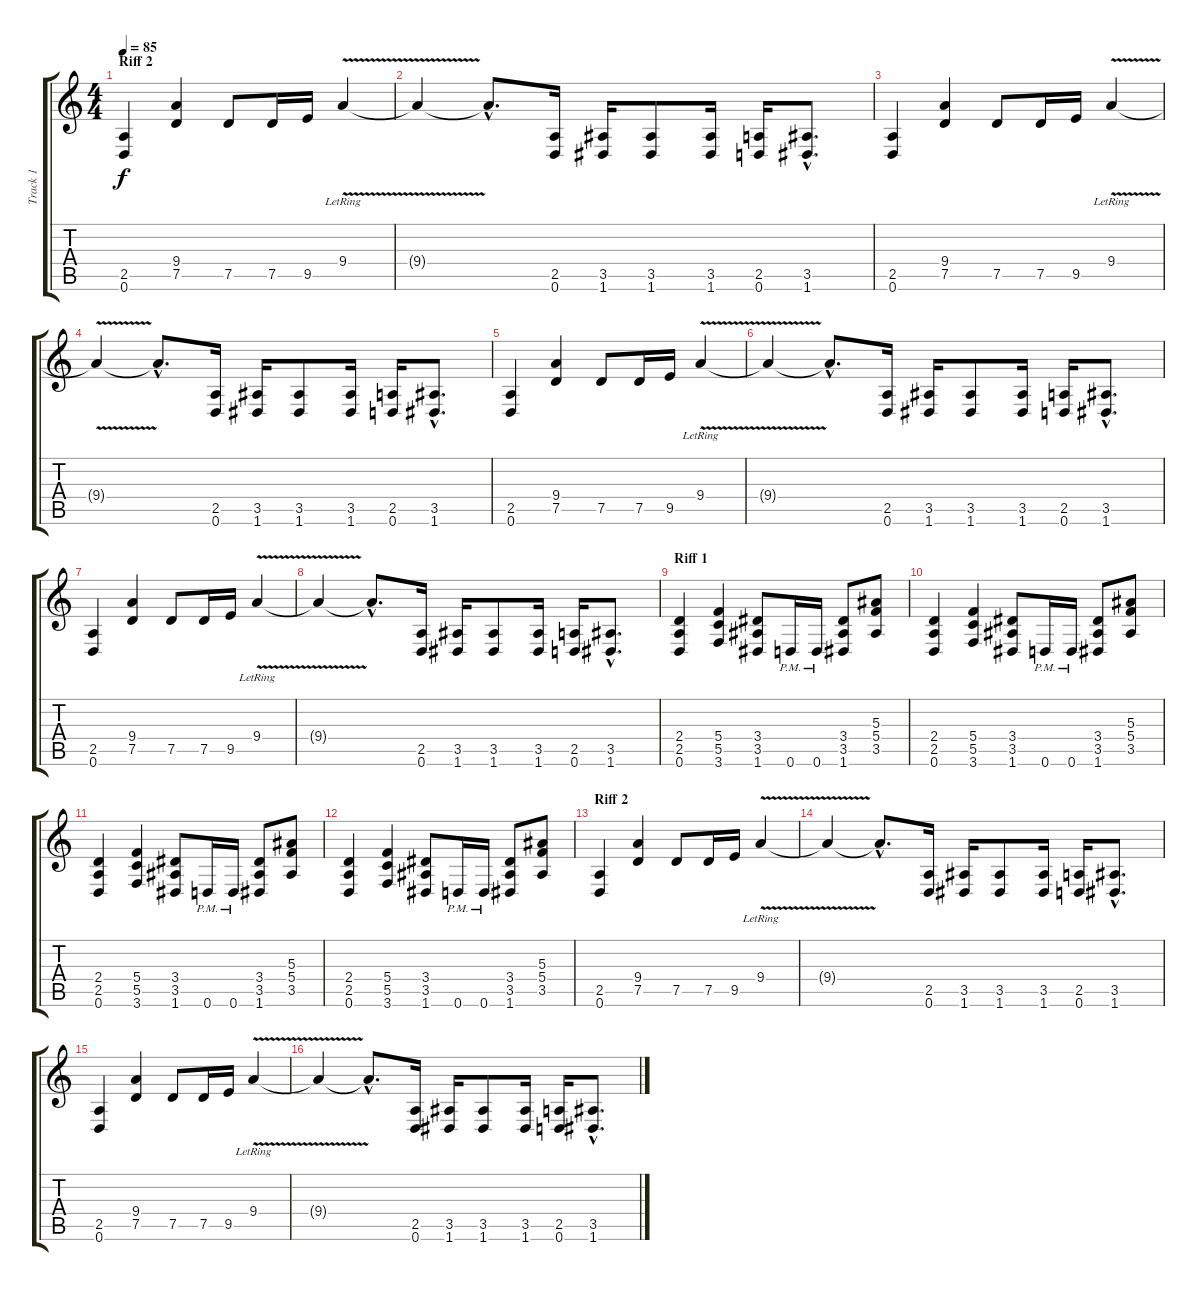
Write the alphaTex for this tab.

\track ("Track 1" "Track 1") {instrument distortionguitar}
\staff {score tabs}
\tuning (D4 A3 F3 C3 G2 D2) {hide}
\ts (4 4)
\section ("" "Riff 2")
\tempo 85
\clef g2
\ks c
(2.5 0.6).4{dy f} (9.4 7.5).4 7.5.8 7.5.16 9.5.16 9.4{v lr}.4 |
9.4{t}.4 9.4{hac t}.8{d} (2.5 0.6).16 (3.5 1.6).16 (3.5 1.6).8 (3.5 1.6).16 (2.5 0.6).16 (3.5{hac} 1.6{hac}).8{d} |
(2.5 0.6).4 (9.4 7.5).4 7.5.8 7.5.16 9.5.16 9.4{v lr}.4 |
9.4{t}.4 9.4{hac t}.8{d} (2.5 0.6).16 (3.5 1.6).16 (3.5 1.6).8 (3.5 1.6).16 (2.5 0.6).16 (3.5{hac} 1.6{hac}).8{d} |
(2.5 0.6).4 (9.4 7.5).4 7.5.8 7.5.16 9.5.16 9.4{v lr}.4 |
9.4{t}.4 9.4{hac t}.8{d} (2.5 0.6).16 (3.5 1.6).16 (3.5 1.6).8 (3.5 1.6).16 (2.5 0.6).16 (3.5{hac} 1.6{hac}).8{d} |
(2.5 0.6).4 (9.4 7.5).4 7.5.8 7.5.16 9.5.16 9.4{v lr}.4 |
9.4{t}.4 9.4{hac t}.8{d} (2.5 0.6).16 (3.5 1.6).16 (3.5 1.6).8 (3.5 1.6).16 (2.5 0.6).16 (3.5{hac} 1.6{hac}).8{d} |
\section ("" "Riff 1")
(2.4 2.5 0.6).4 (5.4 5.5 3.6).4 (3.4 3.5 1.6).8 0.6{pm}.16 0.6{pm}.16 (3.4 3.5 1.6).8 (5.3 5.4 3.5).8 |
(2.4 2.5 0.6).4 (5.4 5.5 3.6).4 (3.4 3.5 1.6).8 0.6{pm}.16 0.6{pm}.16 (3.4 3.5 1.6).8 (5.3 5.4 3.5).8 |
(2.4 2.5 0.6).4 (5.4 5.5 3.6).4 (3.4 3.5 1.6).8 0.6{pm}.16 0.6{pm}.16 (3.4 3.5 1.6).8 (5.3 5.4 3.5).8 |
(2.4 2.5 0.6).4 (5.4 5.5 3.6).4 (3.4 3.5 1.6).8 0.6{pm}.16 0.6{pm}.16 (3.4 3.5 1.6).8 (5.3 5.4 3.5).8 |
\section ("" "Riff 2")
(2.5 0.6).4 (9.4 7.5).4 7.5.8 7.5.16 9.5.16 9.4{v lr}.4 |
9.4{t}.4 9.4{hac t}.8{d} (2.5 0.6).16 (3.5 1.6).16 (3.5 1.6).8 (3.5 1.6).16 (2.5 0.6).16 (3.5{hac} 1.6{hac}).8{d} |
(2.5 0.6).4 (9.4 7.5).4 7.5.8 7.5.16 9.5.16 9.4{v lr}.4 |
9.4{t}.4 9.4{hac t}.8{d} (2.5 0.6).16 (3.5 1.6).16 (3.5 1.6).8 (3.5 1.6).16 (2.5 0.6).16 (3.5{hac} 1.6{hac}).8{d}
